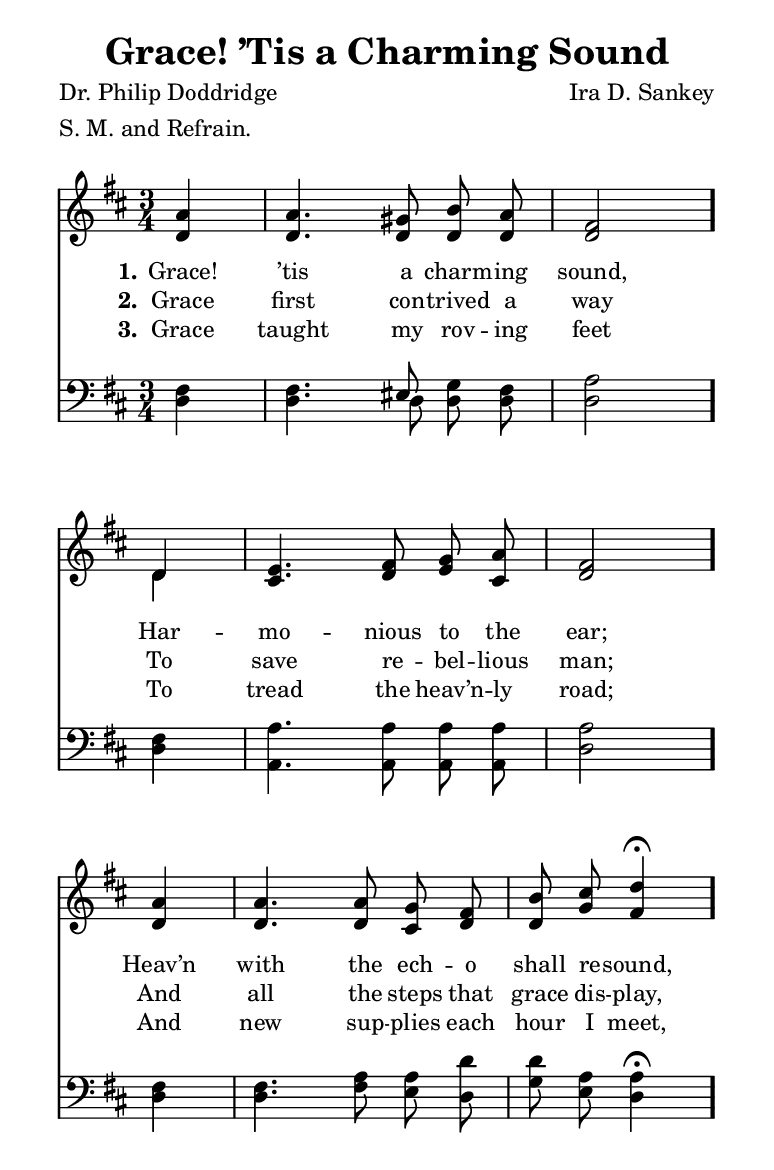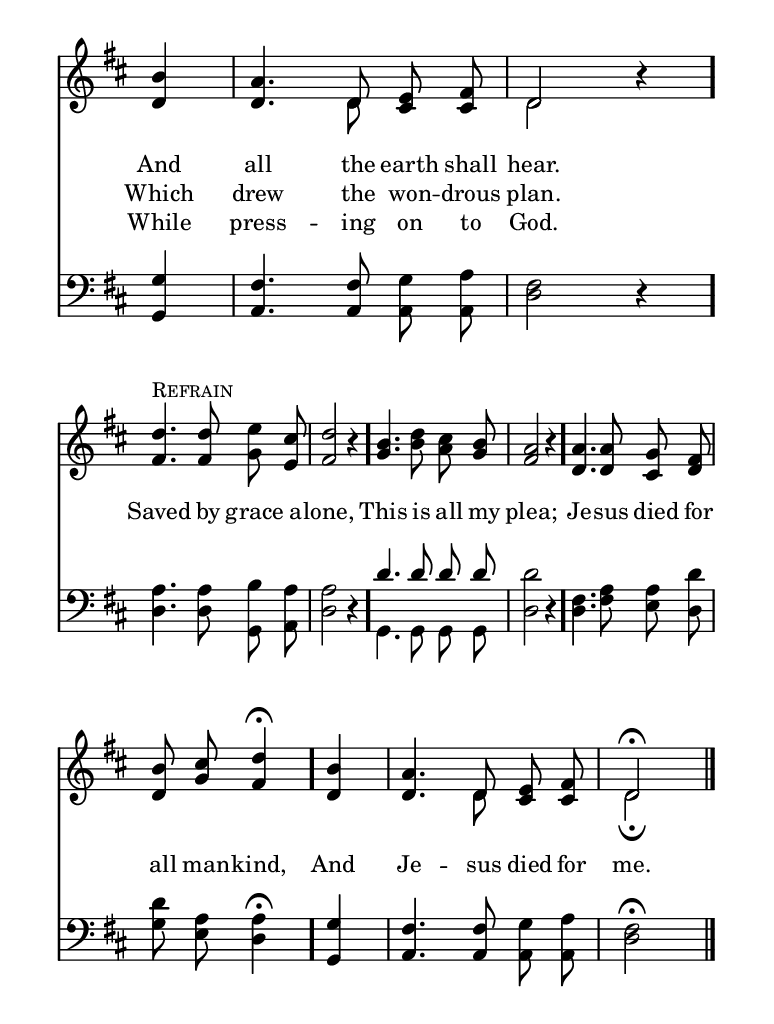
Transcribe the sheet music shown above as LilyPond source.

\include "common/global.ily"
\paper {
  \include "common/paper.ily"
  %ragged-bottom = ##t
  ragged-last-bottom = ##t
  %systems-per-page = ##f
  %page-count = ##f
}

\header{
  hymnnumber = "13"
  title = "Grace! ’Tis a Charming Sound"
  tunename = ""
  meter = "S. M. and Refrain."
  poet = "Dr. Philip Doddridge"
  composer = "Ira D. Sankey"
  %copyright = ""
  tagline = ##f
}

phraseA = { c4. c8 c8 c8 | c2 }
% for fermata in MIDI
% TODO make four fermatas (in typesetting) two
ta = { \tempo 4=80 }
tb = { \tempo 4=40 }

patternA = { \ta c4           | c4. c8 c8 c8 | c2           } % Line 1, 2
patternB = { \ta c4. c8 c8 c8 | c8 c8 \tb c4 \fermata } % Refrain line 3
patternC = { \ta c4           | \patternB                   } % Line 3
patternD = { \ta c4. c8 c8 c8 | c2 c4                       } % Refrain line 1, 2
patternE = { \ta c4           | \patternD                   } % Line 4
patternF = { \ta c4           | c4. c8 c8 c8 | \tb c2 \fermata } % Refrain line 4

global = {
  \include "common/overrides.ily"
  \override Staff.TimeSignature.style = #'numbered
  \time 3/4
  \override Score.MetronomeMark.transparent = ##t % hide all fermata changes too
  \ta
  \key d \major
  \partial 4
  \autoBeamOff
}

notesSoprano = {
\global
\relative c'' {

  \changePitch \patternA { a | a gis b a  | fis     }
  \changePitch \patternA { d | e fis g a  | fis     }
  \changePitch \patternC { a | a a g fis  | b cis d }
  \changePitch \patternE { b | a d, e fis | d r     }

  << s^\markup { \small \caps "Refrain" }
  \changePitch \patternD {     d' d e cis | d r       } >>
  \changePitch \patternD {     b d cis b  | a r       }
  \changePitch \patternB {     a a g fis  | b cis d   }
  \changePitch \patternF { b | a d, e fis | d         }

  \bar "|."

}
}

notesAlto = {
\global
\relative e' {

  \changePitch \patternA { d | d d d d     | d       }
  \changePitch \patternA { d | cis d e cis | d       }
  \changePitch \patternC { d | d d cis d   | d g fis }
  \changePitch \patternE { d | d d cis cis | d r     }

  \changePitch \patternD {     fis fis g e | fis r   }
  \changePitch \patternD {     g b a g     | fis r   }
  \changePitch \patternB {     d d cis d   | d g fis }
  \changePitch \patternF { d | d d cis cis | d       }

}
}

notesTenor = {
\global
\relative a {

  \changePitch \patternA { fis | fis eis g fis | a     }
  \changePitch \patternA { fis | a a a a       | a     }
  \changePitch \patternC { fis | fis a a d     | d a a }
  \changePitch \patternE { g   | fis fis g a   | fis r }

  \changePitch \patternD {     a a b a     | a r   }
  \changePitch \patternD {     d d d d     | d r   }
  \changePitch \patternB {     fis, a a d  | d a a }
  \changePitch \patternF { g | fis fis g a | fis   }

}
}

notesBass = {
\global
\relative f {

  \changePitch \patternA { d  | d d d d   | d     }
  \changePitch \patternA { d  | a a a a   | d     }
  \changePitch \patternC { d  | d fis e d | g e d }
  \changePitch \patternE { g, | a a a a   | d r   }

  \changePitch \patternD {      d d g, a  | d r   }
  \changePitch \patternD {      g, g g g  | d' r  }
  \changePitch \patternB {      d fis e d | g e d }
  \changePitch \patternF { g, | a a a a   | d     }

}
}

Refrain = \lyricmode {

Saved by grace a -- lone, \bar "."
This is all my plea; \bar "."
Je -- sus died for all man -- kind, \bar "."
And Je -- sus died for me. \bar "."

}

wordsA = \lyricmode {
\set stanza = "1."

Grace! ’tis a charm -- ing sound, \bar "."
Har -- mo -- nious to the ear; \bar "." \break
Heav’n with the ech -- o shall re -- sound, \bar "."
And all the earth shall hear. \bar "." \break

}

wordsB = \lyricmode {
\set stanza = "2."

Grace first con -- trived a way
To save re -- bel -- lious man;
And all the steps that grace dis -- play,
Which drew the won -- drous plan.

\Refrain

}

wordsC = \lyricmode {
\set stanza = "3."

Grace taught my rov -- ing feet
To tread the heav’n -- ly road;
And new sup -- plies each hour I meet,
While press -- ing on to God.

}


\score {
  \context ChoirStaff <<
    \context Staff = upper <<
      \set Staff.autoBeaming = ##f
      \set ChoirStaff.systemStartDelimiter = #'SystemStartBar
      \set ChoirStaff.printPartCombineTexts = ##f
      \partcombine #'(2 . 9) \notesSoprano \notesAlto
      \context NullVoice = sopranos { \voiceOne << \notesSoprano >> }
      \context NullVoice = altos { \voiceTwo << \notesAlto >> }
      \context Lyrics = one   \lyricsto sopranos \wordsA
      \context Lyrics = two   \lyricsto sopranos \wordsB
      \context Lyrics = three \lyricsto sopranos \wordsC
      %\context Lyrics = four  \lyricsto sopranos \wordsD
      %\context Lyrics = five  \lyricsto sopranos \wordsE
    >>
    \context Staff = men <<
      \set Staff.autoBeaming = ##f
      \clef bass
      \set ChoirStaff.printPartCombineTexts = ##f
      \partcombine #'(2 . 9) \notesTenor \notesBass
      \context NullVoice = tenors { \voiceOne << \notesTenor >> }
      \context NullVoice = basses { \voiceTwo << \notesBass >> }
    >>
  >>
  \layout {
    \include "common/layout.ily"
  }
  \midi{
    \include "common/midi.ily"
  }
}

\version "2.19.49"  % necessary for upgrading to future LilyPond versions.

% vi:set et ts=2 sw=2 ai nocindent syntax=lilypond:
